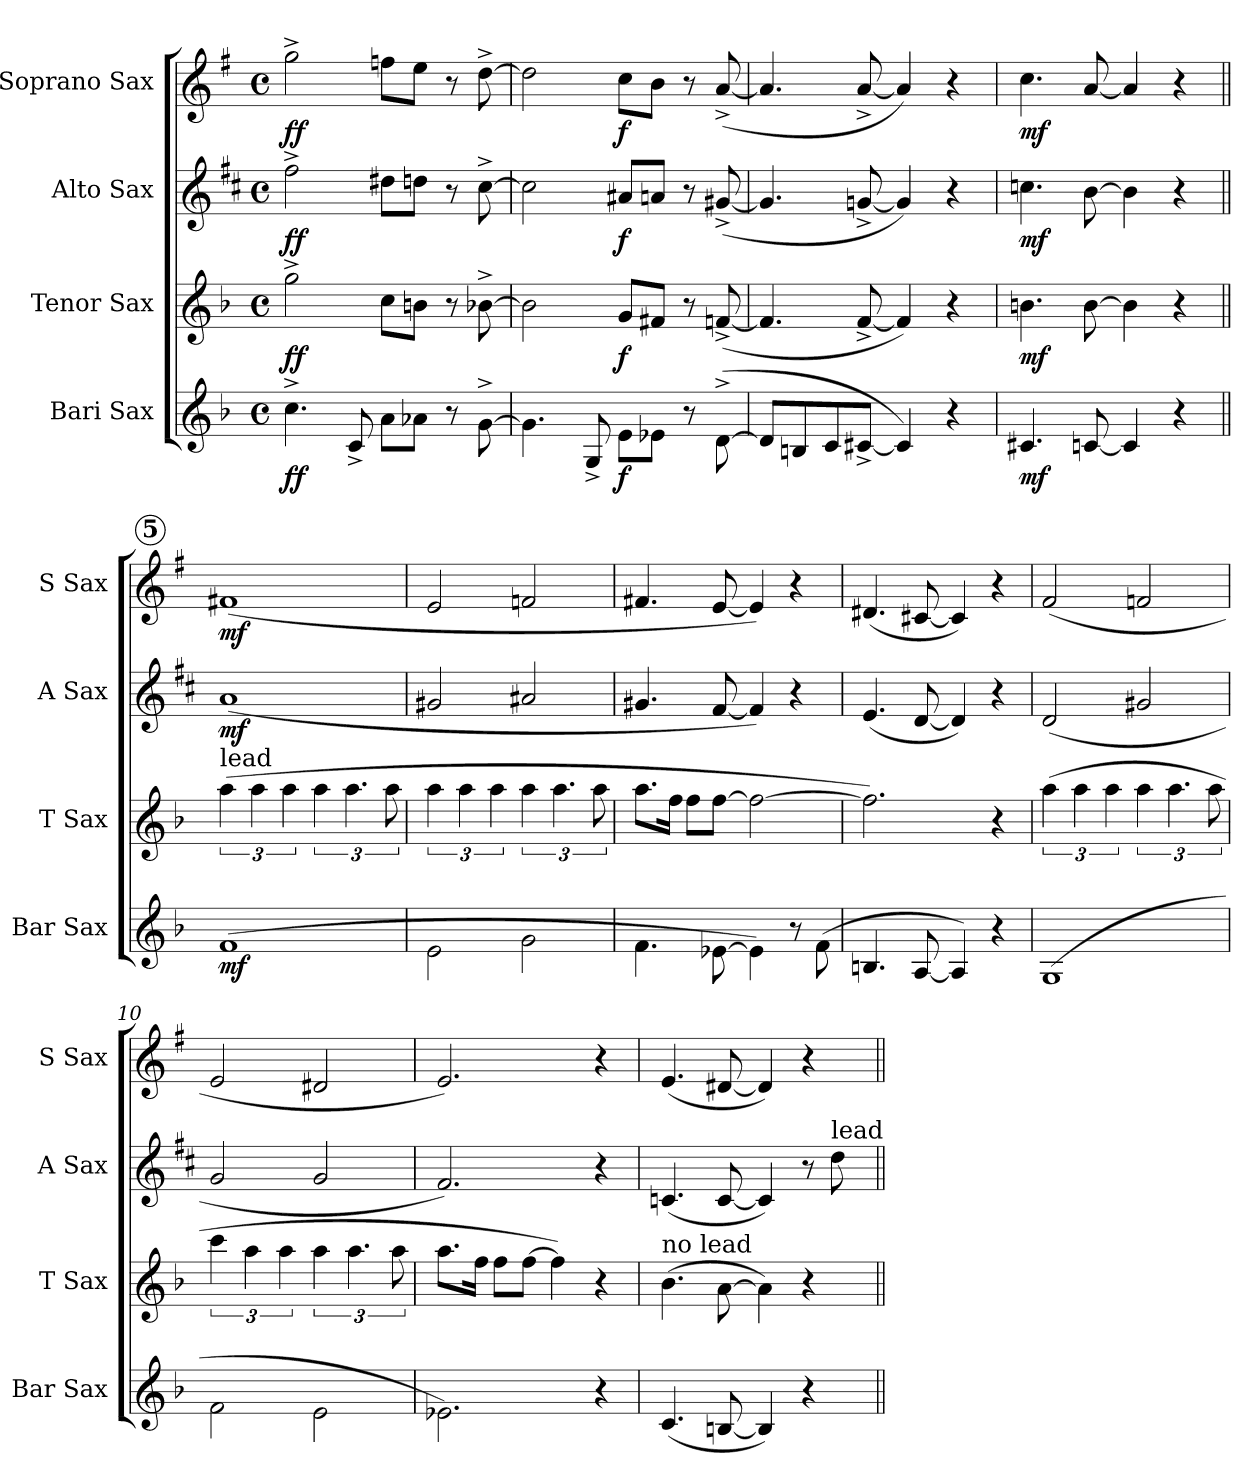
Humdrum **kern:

**kern	**dynam	**kern	**dynam	**kern	**dynam	**kern	**dynam
*part4	*part4	*part3	*part3	*part2	*part2	*part1	*part1
*staff4	*staff4	*staff3	*staff3	*staff2	*staff2	*staff1	*staff1
*I"Bari Sax	*	*I"Tenor Sax	*	*I"Alto Sax	*	*I"Soprano Sax	*
*I'Bar Sax	*	*I'T Sax	*	*I'A Sax	*	*I'S Sax	*
*clefG2	*	*clefG2	*	*clefG2	*	*clefG2	*
*ITrd12c21	*	*ITrd8c14	*	*ITrd5c9	*	*ITrd1c2	*
*k[b-]	*	*k[b-]	*	*k[b-]	*	*k[b-]	*
*F:	*	*F:	*	*F:	*	*F:	*
*M4/4	*	*M4/4	*	*M4/4	*	*M4/4	*
*met(c)	*	*met(c)	*	*met(c)	*	*met(c)	*
=1	=1	=1	=1	=1	=1	=1	=1
!	!LO:DY:b	!	!LO:DY:b	!	!LO:DY:b	!	!LO:DY:b
4.c^>\	ff	2g^>\	ff	2a^>\	ff	2ff^>\	ff
8C^</	.	.	.	.	.	.	.
8A\L	.	8c\L	.	8f#X\L	.	8ee-X\L	.
8A-X\J	.	8Bn\J	.	8fn\J	.	8dd\J	.
8r	.	8r	.	8r	.	8r	.
[8G^>\	.	[8B-X^>\	.	[8e^>\	.	[8cc^>\	.
=2	=2	=2	=2	=2	=2	=2	=2
4.G\]	.	2B-\]	.	2e\]	.	2cc\]	.
8GG^</	.	.	.	.	.	.	.
!	!LO:DY:b	!	!LO:DY:b	!	!LO:DY:b	!	!LO:DY:b
8E\L	f	8G/L	f	8c#X/L	f	8b-\L	f
8E-X\J	.	8F#X/J	.	8cn/J	.	8a\J	.
8r	.	8r	.	8r	.	8r	.
(>[8D^>\	.	(<[8Fn^</	.	(<[8Bn^</	.	(<[8g^</	.
=3	=3	=3	=3	=3	=3	=3	=3
8D/L]	.	4.F/]	.	4.B/]	.	4.g/]	.
8BBn/	.	.	.	.	.	.	.
8C/	.	.	.	.	.	.	.
[8C#X^</J	.	[8F^</	.	[8B-X^</	.	[8g^</	.
4C#/])	.	4F/])	.	4B-/])	.	4g/])	.
4r	.	4r	.	4r	.	4r	.
=4	=4	=4	=4	=4	=4	=4	=4
!	!LO:DY:b	!	!LO:DY:b	!	!LO:DY:b	!	!LO:DY:b
4.C#X/	mf	4.Bn\	mf	4.e-X\	mf	4.b-\	mf
[8Cn/	.	[8B\	.	[8d\	.	[8g/	.
4C/]	.	4B\]	.	4d\]	.	4g/]	.
4r	.	4r	.	4r	.	4r	.
!!LO:LB:g=z
!!LO:REH:place=s1:a:B:enc=circle:fs=10.5:t=5
=5||	=5||	=5||	=5||	=5||	=5||	=5||	=5||
!	!	!LO:TX:a:t=lead	!	!	!	!	!
!	!LO:DY:b	!	!	!	!LO:DY:b	!	!LO:DY:b
(>1F	mf	(>6a\	.	(<1c	mf	(>1en	mf
.	.	6a\	.	.	.	.	.
.	.	6a\	.	.	.	.	.
.	.	6a\	.	.	.	.	.
.	.	6.a\	.	.	.	.	.
.	.	12a\	.	.	.	.	.
=6	=6	=6	=6	=6	=6	=6	=6
2E\	.	6a\	.	2Bn/	.	2d/	.
.	.	6a\	.	.	.	.	.
.	.	6a\	.	.	.	.	.
2G\	.	6a\	.	2c#X/	.	2e-X/	.
.	.	6.a\	.	.	.	.	.
.	.	12a\	.	.	.	.	.
=7	=7	=7	=7	=7	=7	=7	=7
4.F\	.	8.a\L	.	4.Bn/	.	4.en/	.
.	.	16f\Jk	.	.	.	.	.
.	.	8f\L	.	.	.	.	.
[8E-X\	.	[8f\J	.	[8A/	.	[8d/	.
4E-\])	.	2f\_	.	4A/])	.	4d/])	.
8r	.	.	.	4r	.	4r	.
(>8F\	.	.	.	.	.	.	.
=8	=8	=8	=8	=8	=8	=8	=8
4.BBn/	.	2.f\])	.	(<4.G/	.	(<4.c#X/	.
[8AA/	.	.	.	[8F/	.	[8Bn/	.
4AA/])	.	.	.	4F/])	.	4B/])	.
4r	.	4r	.	4r	.	4r	.
=9	=9	=9	=9	=9	=9	=9	=9
(>1GG	.	(>6a\	.	(<2F/	.	(2e/	.
.	.	6a\	.	.	.	.	.
.	.	6a\	.	.	.	.	.
.	.	6a\	.	2Bn/	.	2e-X/	.
.	.	6.a\	.	.	.	.	.
.	.	12a\	.	.	.	.	.
=10	=10	=10	=10	=10	=10	=10	=10
2F\	.	6cc\	.	2B-i/	.	2d/	.
.	.	6a\	.	.	.	.	.
.	.	6a\	.	.	.	.	.
2E\	.	6a\	.	2B-/	.	2c#X/	.
.	.	6.a\	.	.	.	.	.
.	.	12a\	.	.	.	.	.
=11	=11	=11	=11	=11	=11	=11	=11
2.E-X\)	.	8.a\L	.	2.A/)	.	2.d/)	.
.	.	16f\Jk	.	.	.	.	.
.	.	8f\L	.	.	.	.	.
.	.	[8f\J	.	.	.	.	.
.	.	4f\])	.	.	.	.	.
4r	.	4r	.	4r	.	4r	.
=12	=12	=12	=12	=12	=12	=12	=12
!	!	!LO:TX:a:t=no lead	!	!	!	!	!
(<4.C/	.	(>4.B-\	.	(<4.E-X/	.	(<4.d/	.
[8BBn/	.	[8A\	.	[8E-/	.	[8c#X/	.
4BB/])	.	4A\])	.	4E-/])	.	4c#/])	.
4r	.	4r	.	8r	.	4r	.
!	!	!	!	!LO:TX:a:t=lead	!	!	!
.	.	.	.	8f\	.	.	.
=||	=||	=||	=||	=||	=||	=||	=||
*-	*-	*-	*-	*-	*-	*-	*-
